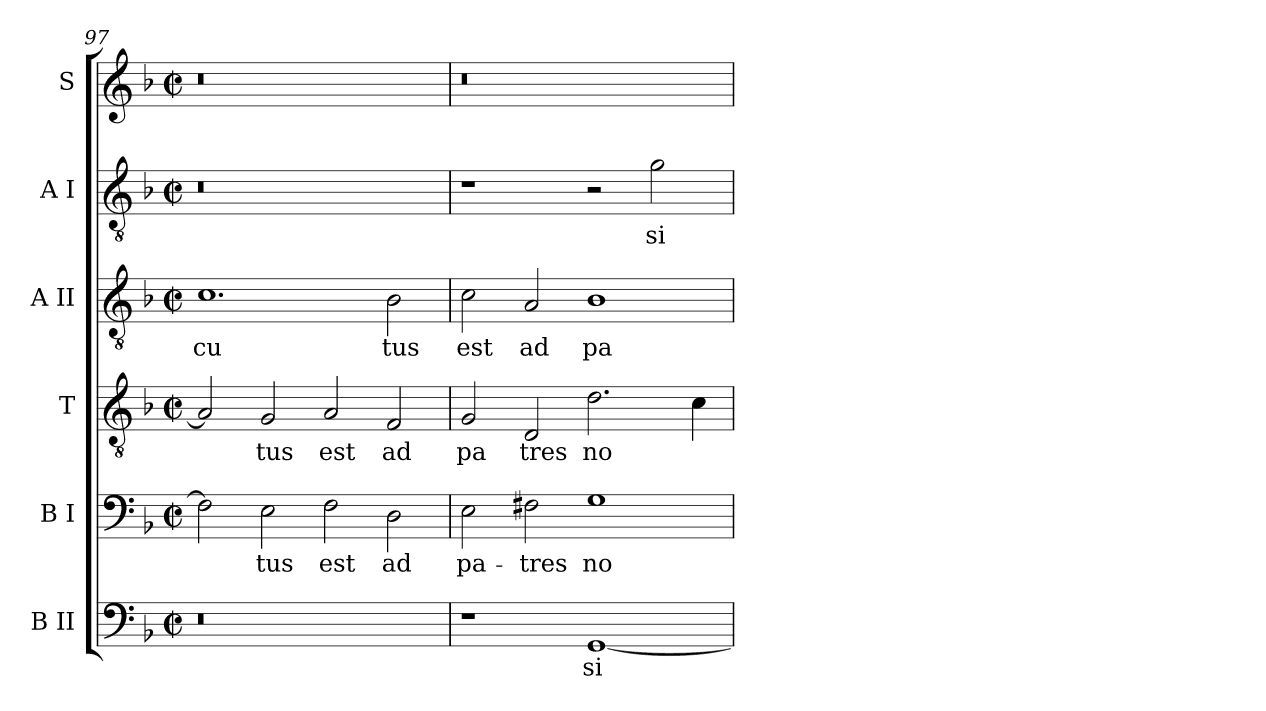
**kern	**text	**kern	**text	**kern	**text	**kern	**text	**kern	**text	**kern
*part6	*part6	*part5	*part5	*part4	*part4	*part3	*part3	*part2	*part2	*part1
*staff6	*staff6	*staff5	*staff5	*staff4	*staff4	*staff3	*staff3	*staff2	*staff2	*staff1
*I"B II	*	*I"B I	*	*I"T	*	*I"A II	*	*I"A I	*	*I"S
*I'B II	*	*I'B I	*	*I'T	*	*I'A II	*	*I'A I	*	*I'S
*clefF4	*	*clefF4	*	*clefGv2	*	*clefGv2	*	*clefGv2	*	*clefG2
*k[b-]	*	*k[b-]	*	*k[b-]	*	*k[b-]	*	*k[b-]	*	*k[b-]
*F:	*	*F:	*	*F:	*	*F:	*	*F:	*	*F:
*M2/2	*	*M2/2	*	*M2/2	*	*M2/2	*	*M2/2	*	*M2/2
*met(c|)	*	*met(c|)	*	*met(c|)	*	*met(c|)	*	*met(c|)	*	*met(c|)
=97	=97	=97	=97	=97	=97	=97	=97	=97	=97	=97
!	!	!	!LO:LY:b:cj	!	!LO:LY:b:cj	!	!LO:LY:b:cj	!	!	!
0r	.	2F\]	--	2A/]	--	1.c	cu	0r	.	0r
!	!	!	!LO:LY:b:cj	!	!LO:LY:b:cj	!	!	!	!	!
.	.	2E\	-tus	2G/	-tus	.	.	.	.	.
!	!	!	!LO:LY:b:cj	!	!LO:LY:b:cj	!	!	!	!	!
.	.	2F\	est	2A/	est	.	.	.	.	.
!	!	!	!LO:LY:b:cj	!	!LO:LY:b:cj	!	!LO:LY:b:cj	!	!	!
.	.	2D\	ad	2F/	ad	2B-\	tus	.	.	.
!!LO:LB:g=z
=98	=98	=98	=98	=98	=98	=98	=98	=98	=98	=98
!	!	!	!LO:LY:b:cj	!	!LO:LY:b:cj	!	!LO:LY:b:cj	!	!	!
1r	.	2E\	pa-	2G/	pa	2c\	est	1r	.	0r
!	!	!	!LO:LY:b:cj	!	!LO:LY:b:cj	!	!LO:LY:b:cj	!	!	!
.	.	2F#X\	-tres	2D/	tres	2A/	ad	.	.	.
!	!LO:LY:b:cj	!	!LO:LY:b:cj	!	!LO:LY:b:cj	!	!LO:LY:b:cj	!	!	!
[<1GG	si	1G	no-	2.d\	no	1B-	pa	2r	.	.
!	!	!	!	!	!	!	!	!	!LO:LY:b:cj	!
.	.	.	.	.	.	.	.	2g\	si-	.
!	!	!	!	!	!LO:LY:b:cj	!	!	!	!	!
.	.	.	.	4c\	.	.	.	.	.	.
=	=	=	=	=	=	=	=	=	=	=
*-	*-	*-	*-	*-	*-	*-	*-	*-	*-	*-
